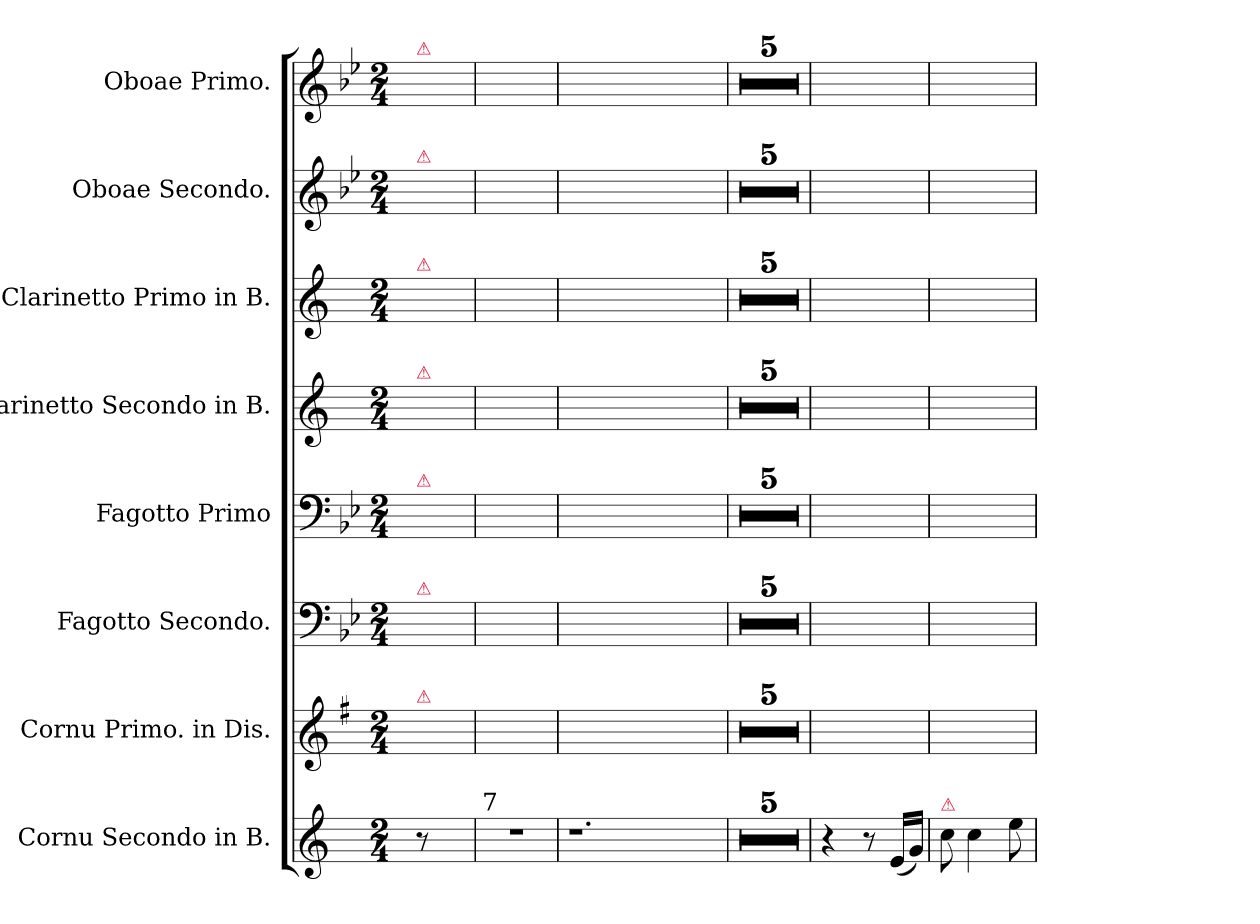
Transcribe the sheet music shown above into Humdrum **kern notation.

**kern	**kern	**kern	**kern	**kern	**kern	**kern	**kern
*part8	*part7	*part6	*part5	*part4	*part3	*part2	*part1
*staff8	*staff7	*staff6	*staff5	*staff4	*staff3	*staff2	*staff1
*I"Cornu Secondo in B.	*I"Cornu Primo. in Dis.	*I"Fagotto Secondo.	*I"Fagotto Primo	*I"Clarinetto Secondo in B.	*I"Clarinetto Primo in B.	*I"Oboae Secondo.	*I"Oboae Primo.
*	*	*I'fag 2	*I'fag 1	*	*	*I'ob 2	*I'ob 1
*clefG2	*clefG2	*clefF4	*clefF4	*clefG2	*clefG2	*clefG2	*clefG2
*ITrd1c2	*ITrd5c9	*	*	*ITrd1c2	*ITrd1c2	*	*
*k[b-e-]	*k[b-e-]	*k[b-e-]	*k[b-e-]	*k[b-e-]	*k[b-e-]	*k[b-e-]	*k[b-e-]
*M2/4	*M2/4	*M2/4	*M2/4	*M2/4	*M2/4	*M2/4	*M2/4
=	=	=	=	=	=	=	=
!	!	!	!	!	!	!	!LO:TX:a:color=crimson:t=⚠
!	!	!	!	!	!	!LO:TX:a:color=crimson:t=⚠	!
!	!	!	!	!	!LO:TX:a:color=crimson:t=⚠	!	!
!	!	!	!	!LO:TX:a:color=crimson:t=⚠	!	!	!
!	!	!	!LO:TX:a:color=crimson:t=⚠	!	!	!	!
!	!	!LO:TX:a:color=crimson:t=⚠	!	!	!	!	!
!	!LO:TX:a:color=crimson:t=⚠	!	!	!	!	!	!
8r	8ryy	8ryy	8ryy	8ryy	8ryy	8ryy	8ryy
=1	=1	=1	=1	=1	=1	=1	=1
!LO:TX:a:t=7	!	!	!	!	!	!	!
2r	2ryy	2ryy	2ryy	2ryy	2ryy	2ryy	2ryy
=2	=2	=2	=2	=2	=2	=2	=2
1.r	2ryy	2ryy	2ryy	2ryy	2ryy	2ryy	2ryy
.	1ryy	1ryy	1ryy	1ryy	1ryy	1ryy	1ryy
=3	=3	=3	=3	=3	=3	=3	=3
2ryy	2ryy	2ryy	2ryy	2ryy	2ryy	2ryy	2ryy
=4	=4	=4	=4	=4	=4	=4	=4
2ryy	2ryy	2ryy	2ryy	2ryy	2ryy	2ryy	2ryy
=5	=5	=5	=5	=5	=5	=5	=5
2r	2ryy	2ryy	2ryy	2ryy	2ryy	2ryy	2ryy
=6	=6	=6	=6	=6	=6	=6	=6
2r	2ryy	2ryy	2ryy	2ryy	2ryy	2ryy	2ryy
=7	=7	=7	=7	=7	=7	=7	=7
!LO:N:vis=1	!	!	!	!	!	!	!
2r	2ryy	2ryy	2ryy	2ryy	2ryy	2ryy	2ryy
=8	=8	=8	=8	=8	=8	=8	=8
4r	2ryy	2ryy	2ryy	2ryy	2ryy	2ryy	2ryy
8r	.	.	.	.	.	.	.
(<16d/LL	.	.	.	.	.	.	.
16f/JJ)	.	.	.	.	.	.	.
=9	=9	=9	=9	=9	=9	=9	=9
!LO:TX:a:color=crimson:t=⚠	!	!	!	!	!	!	!
8b-\	2ryy	2ryy	2ryy	2ryy	2ryy	2ryy	2ryy
4b-\	.	.	.	.	.	.	.
8dd\	.	.	.	.	.	.	.
=	=	=	=	=	=	=	=
*-	*-	*-	*-	*-	*-	*-	*-
